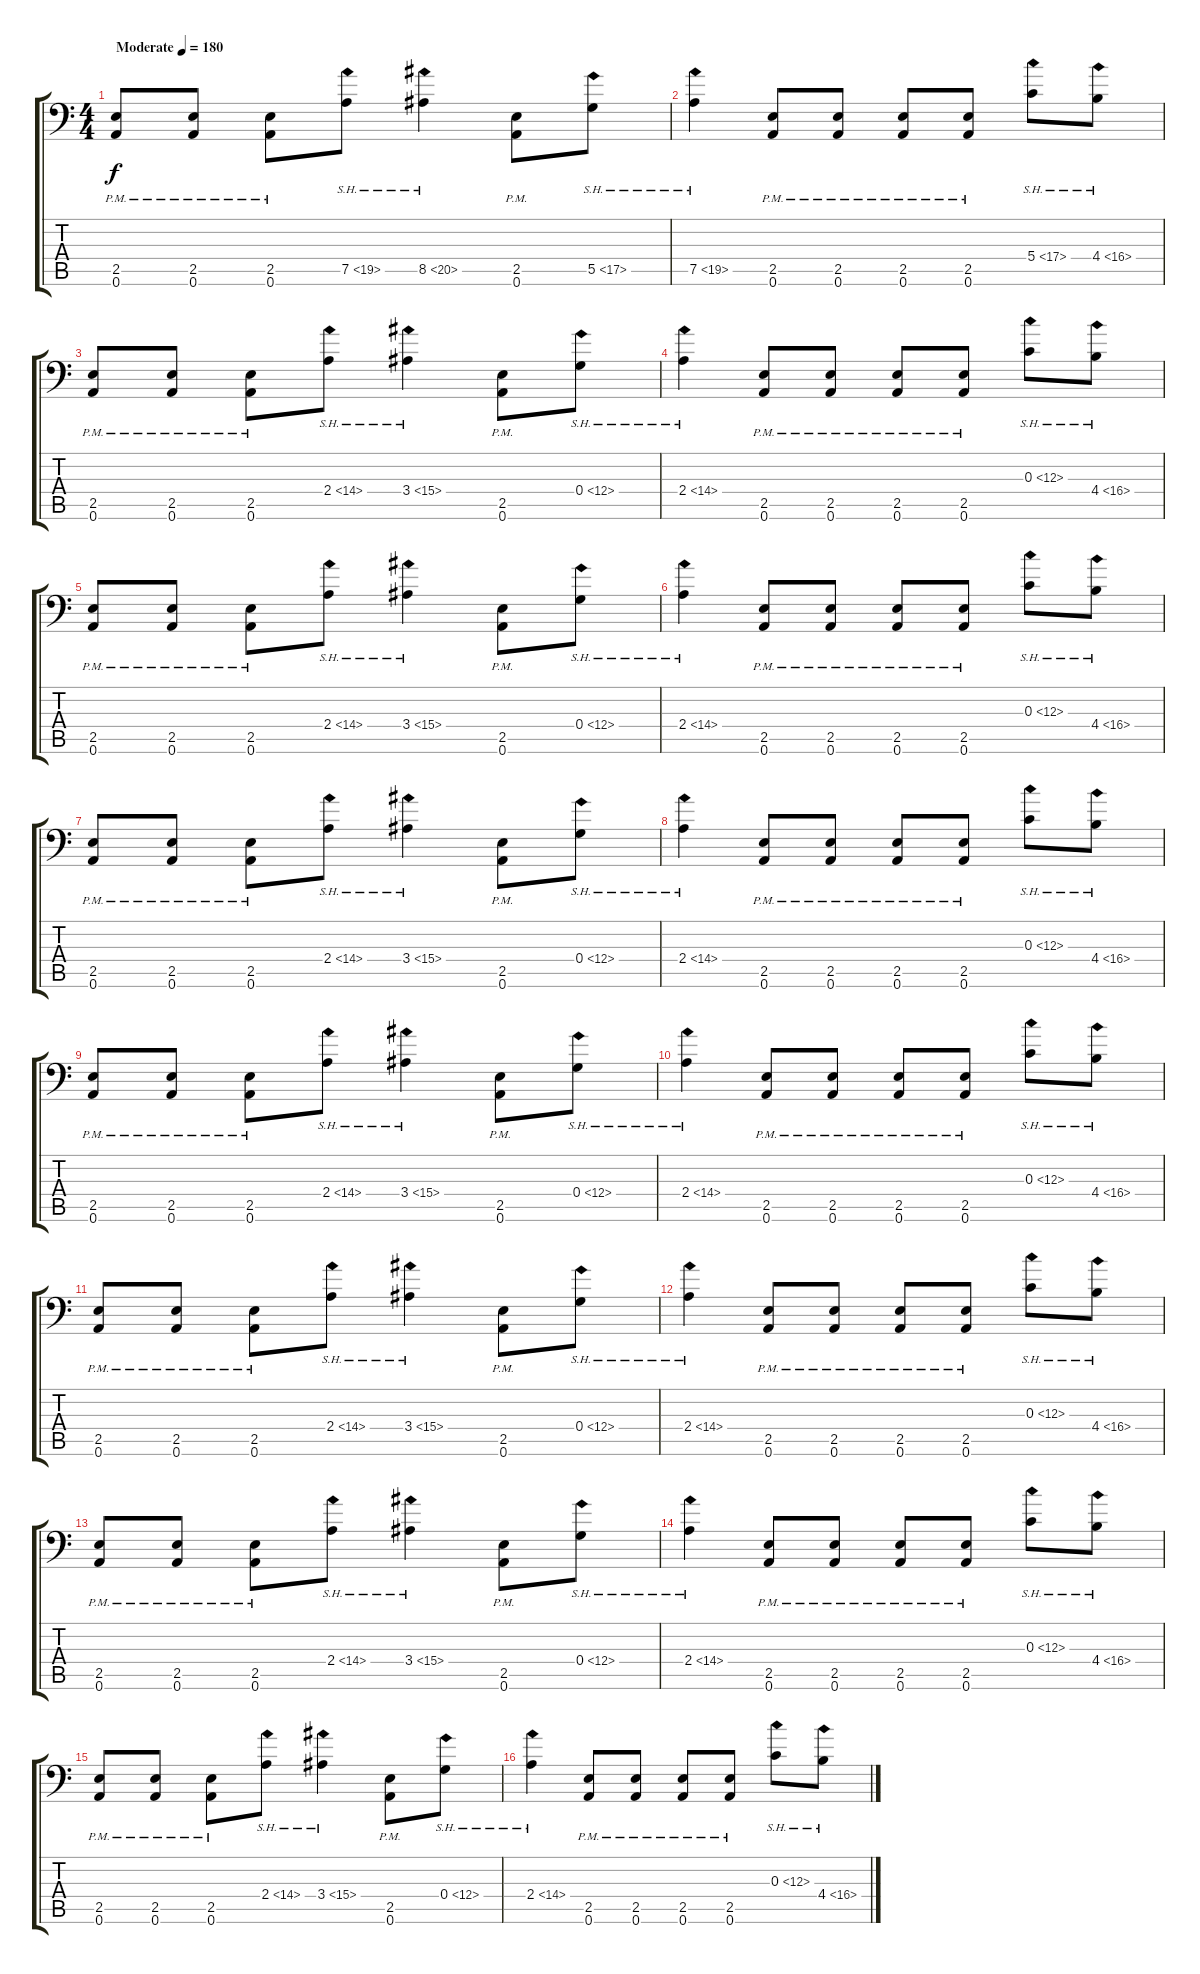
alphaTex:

\track (" " " ") {mute instrument overdrivenguitar}
\staff {score tabs}
\tuning (A3 E3 C3 G2 D2 A1) {hide}
\ts (4 4)
\tempo (180 "Moderate")
\clef f4
\ks c
(2.5{pm} 0.6{pm}).8{dy f instrument overdrivenguitar} (2.5{pm} 0.6{pm}).8 (2.5{pm} 0.6{pm}).8 7.5{sh 12}.8 8.5{sh 12}.4 (2.5{pm} 0.6{pm}).8 5.5{sh 12}.8 |
7.5{sh 12}.4 (2.5{pm} 0.6{pm}).8 (2.5{pm} 0.6{pm}).8 (2.5{pm} 0.6{pm}).8 (2.5{pm} 0.6{pm}).8 5.4{sh 12}.8 4.4{sh 12}.8 |
(2.5{pm} 0.6{pm}).8 (2.5{pm} 0.6{pm}).8 (2.5{pm} 0.6{pm}).8 2.4{sh 12}.8 3.4{sh 12}.4 (2.5{pm} 0.6{pm}).8 0.4{sh 12}.8 |
2.4{sh 12}.4 (2.5{pm} 0.6{pm}).8 (2.5{pm} 0.6{pm}).8 (2.5{pm} 0.6{pm}).8 (2.5{pm} 0.6{pm}).8 0.3{sh 12}.8 4.4{sh 12}.8 |
(2.5{pm} 0.6{pm}).8 (2.5{pm} 0.6{pm}).8 (2.5{pm} 0.6{pm}).8 2.4{sh 12}.8 3.4{sh 12}.4 (2.5{pm} 0.6{pm}).8 0.4{sh 12}.8 |
2.4{sh 12}.4 (2.5{pm} 0.6{pm}).8 (2.5{pm} 0.6{pm}).8 (2.5{pm} 0.6{pm}).8 (2.5{pm} 0.6{pm}).8 0.3{sh 12}.8 4.4{sh 12}.8 |
(2.5{pm} 0.6{pm}).8 (2.5{pm} 0.6{pm}).8 (2.5{pm} 0.6{pm}).8 2.4{sh 12}.8 3.4{sh 12}.4 (2.5{pm} 0.6{pm}).8 0.4{sh 12}.8 |
2.4{sh 12}.4 (2.5{pm} 0.6{pm}).8 (2.5{pm} 0.6{pm}).8 (2.5{pm} 0.6{pm}).8 (2.5{pm} 0.6{pm}).8 0.3{sh 12}.8 4.4{sh 12}.8 |
(2.5{pm} 0.6{pm}).8 (2.5{pm} 0.6{pm}).8 (2.5{pm} 0.6{pm}).8 2.4{sh 12}.8 3.4{sh 12}.4 (2.5{pm} 0.6{pm}).8 0.4{sh 12}.8 |
2.4{sh 12}.4 (2.5{pm} 0.6{pm}).8 (2.5{pm} 0.6{pm}).8 (2.5{pm} 0.6{pm}).8 (2.5{pm} 0.6{pm}).8 0.3{sh 12}.8 4.4{sh 12}.8 |
(2.5{pm} 0.6{pm}).8 (2.5{pm} 0.6{pm}).8 (2.5{pm} 0.6{pm}).8 2.4{sh 12}.8 3.4{sh 12}.4 (2.5{pm} 0.6{pm}).8 0.4{sh 12}.8 |
2.4{sh 12}.4 (2.5{pm} 0.6{pm}).8 (2.5{pm} 0.6{pm}).8 (2.5{pm} 0.6{pm}).8 (2.5{pm} 0.6{pm}).8 0.3{sh 12}.8 4.4{sh 12}.8 |
(2.5{pm} 0.6{pm}).8 (2.5{pm} 0.6{pm}).8 (2.5{pm} 0.6{pm}).8 2.4{sh 12}.8 3.4{sh 12}.4 (2.5{pm} 0.6{pm}).8 0.4{sh 12}.8 |
2.4{sh 12}.4 (2.5{pm} 0.6{pm}).8 (2.5{pm} 0.6{pm}).8 (2.5{pm} 0.6{pm}).8 (2.5{pm} 0.6{pm}).8 0.3{sh 12}.8 4.4{sh 12}.8 |
(2.5{pm} 0.6{pm}).8 (2.5{pm} 0.6{pm}).8 (2.5{pm} 0.6{pm}).8 2.4{sh 12}.8 3.4{sh 12}.4 (2.5{pm} 0.6{pm}).8 0.4{sh 12}.8 |
2.4{sh 12}.4 (2.5{pm} 0.6{pm}).8 (2.5{pm} 0.6{pm}).8 (2.5{pm} 0.6{pm}).8 (2.5{pm} 0.6{pm}).8 0.3{sh 12}.8 4.4{sh 12}.8
